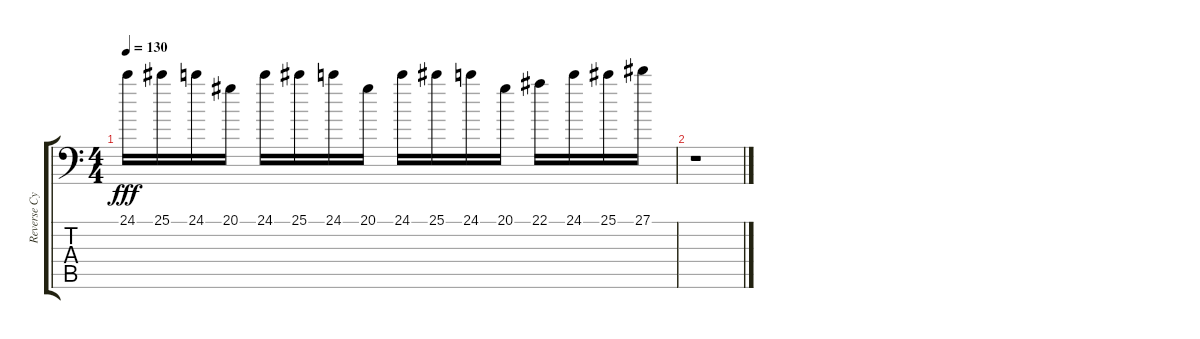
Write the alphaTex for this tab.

\track ("Reverse Cymbal" "Reverse Cy") {instrument acousticgrandpiano}
\staff {score tabs}
\tuning (C4 G3 Eb3 Bb2 F2 Bb1) {hide}
\ts (4 4)
\tempo 130
\clef f4
\ks c
24.1.16{dy fff} 25.1.16 24.1.16 20.1.16 24.1.16 25.1.16 24.1.16 20.1.16 24.1.16 25.1.16 24.1.16 20.1.16 22.1.16 24.1.16 25.1.16 27.1.16 |
r.1
